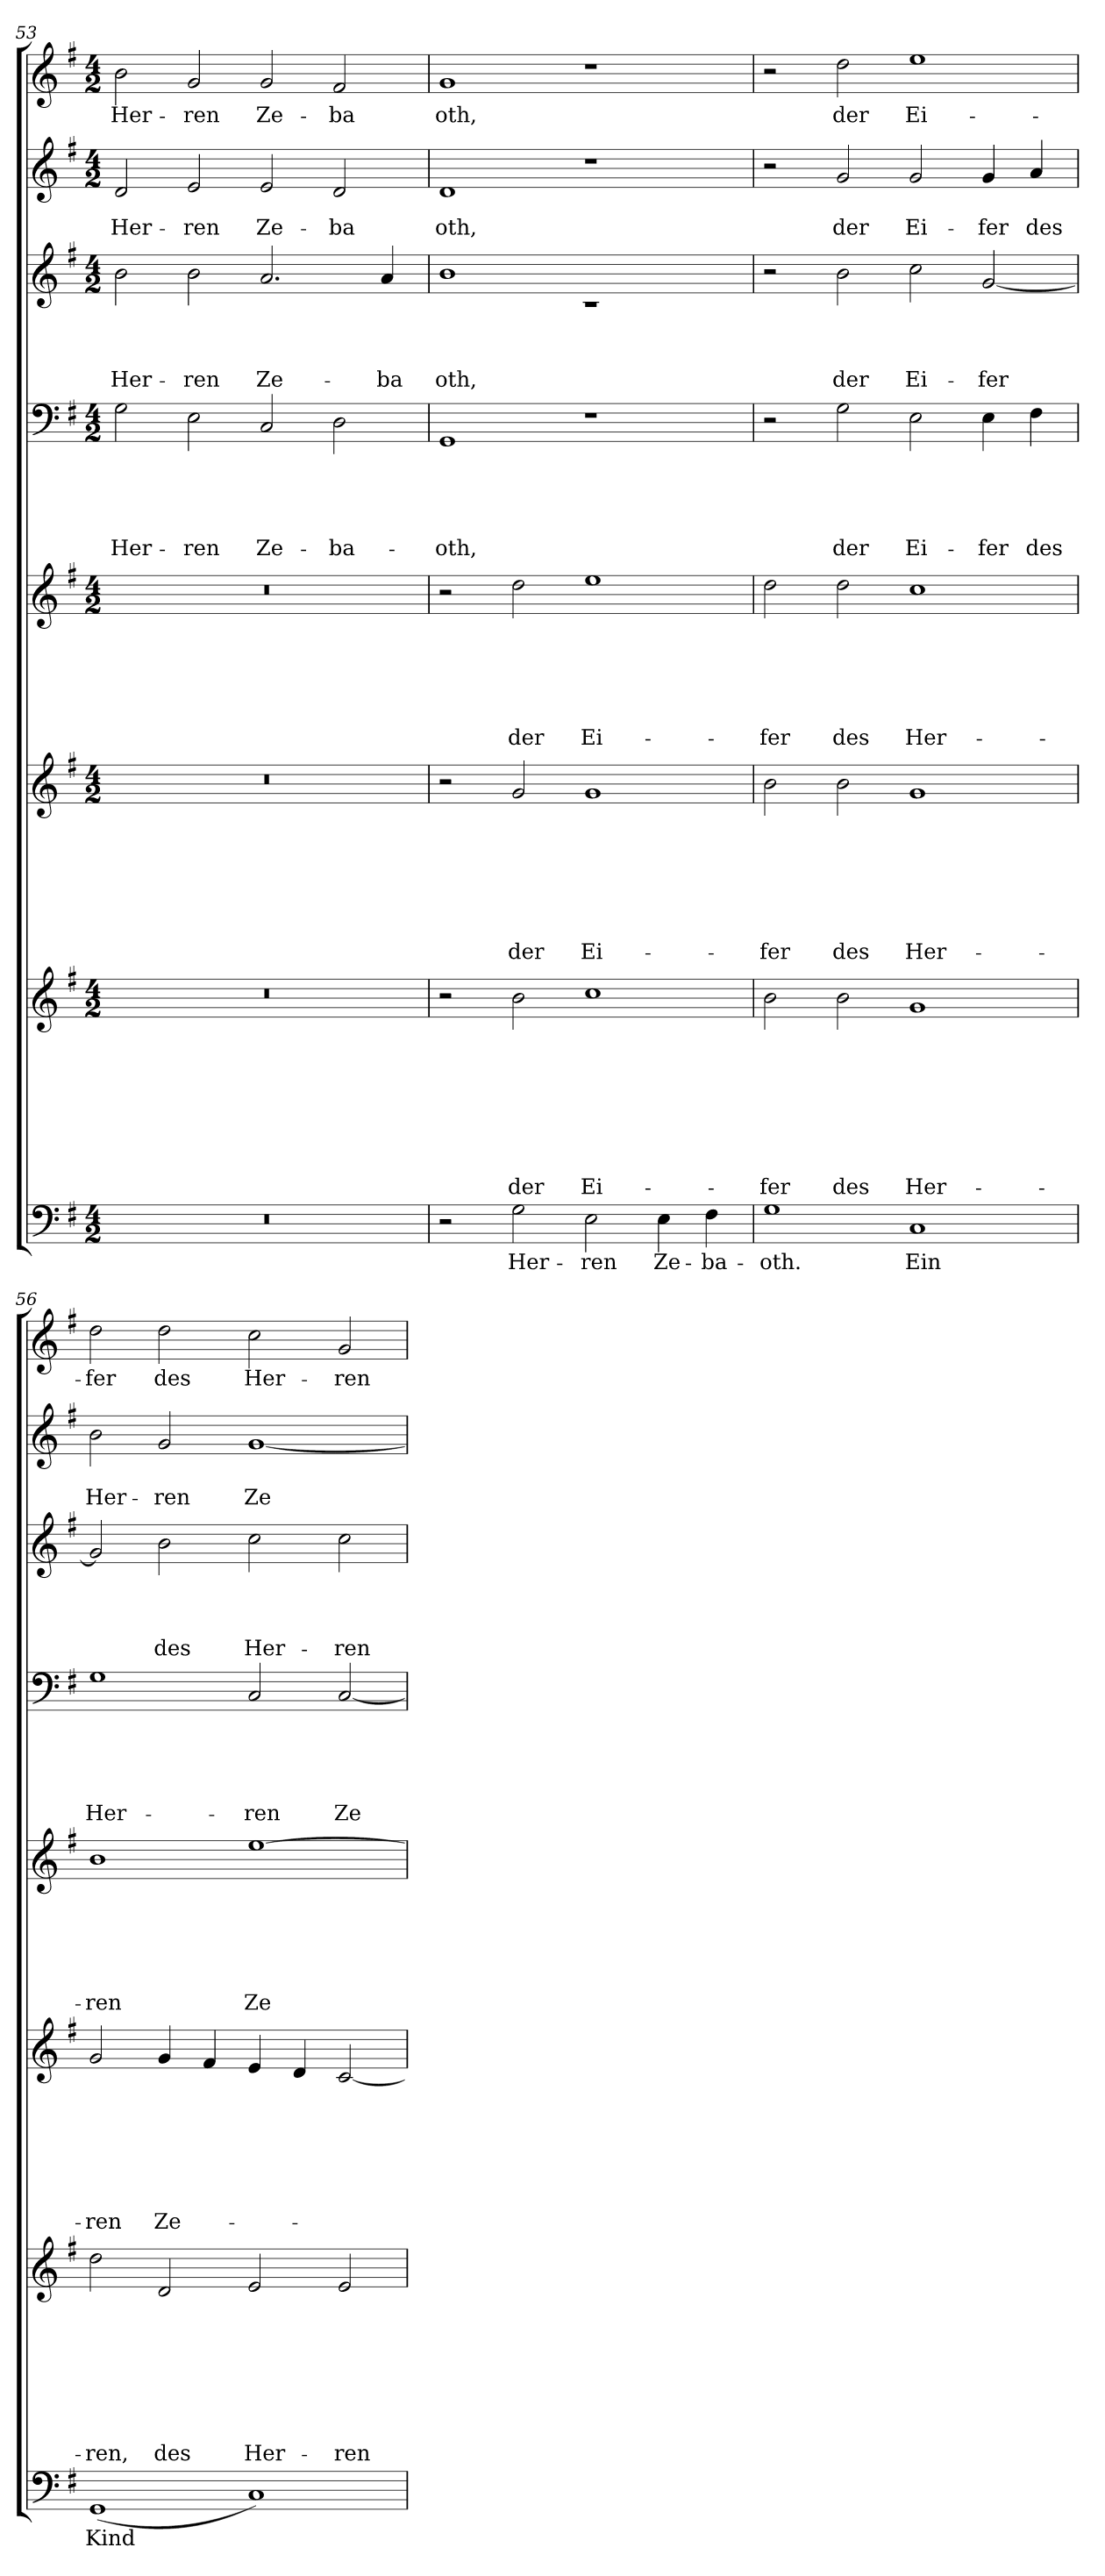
**kern	**text	**kern	**text	**text	**text	**text	**text	**text	**text	**text	**kern	**text	**text	**text	**text	**text	**text	**text	**kern	**text	**text	**text	**text	**text	**text	**kern	**text	**text	**text	**text	**text	**kern	**text	**text	**text	**text	**kern	**text	**text	**kern	**text
*part8	*part8	*part7	*part7	*part7	*part7	*part7	*part7	*part7	*part7	*part7	*part6	*part6	*part6	*part6	*part6	*part6	*part6	*part6	*part5	*part5	*part5	*part5	*part5	*part5	*part5	*part4	*part4	*part4	*part4	*part4	*part4	*part3	*part3	*part3	*part3	*part3	*part2	*part2	*part2	*part1	*part1
*staff8	*staff8	*staff7	*staff7	*staff7	*staff7	*staff7	*staff7	*staff7	*staff7	*staff7	*staff6	*staff6	*staff6	*staff6	*staff6	*staff6	*staff6	*staff6	*staff5	*staff5	*staff5	*staff5	*staff5	*staff5	*staff5	*staff4	*staff4	*staff4	*staff4	*staff4	*staff4	*staff3	*staff3	*staff3	*staff3	*staff3	*staff2	*staff2	*staff2	*staff1	*staff1
!!LO:PB:g=z
*clefF4	*	*clefG2	*	*	*	*	*	*	*	*	*clefG2	*	*	*	*	*	*	*	*clefG2	*	*	*	*	*	*	*clefF4	*	*	*	*	*	*clefG2	*	*	*	*	*clefG2	*	*	*clefG2	*
*	*	*ITrd7c12	*	*	*	*	*	*	*	*	*	*	*	*	*	*	*	*	*	*	*	*	*	*	*	*	*	*	*	*	*	*ITrd7c12	*	*	*	*	*	*	*	*	*
*k[f#]	*	*k[f#]	*	*	*	*	*	*	*	*	*k[f#]	*	*	*	*	*	*	*	*k[f#]	*	*	*	*	*	*	*k[f#]	*	*	*	*	*	*k[f#]	*	*	*	*	*k[f#]	*	*	*k[f#]	*
*G:	*	*G:	*	*	*	*	*	*	*	*	*G:	*	*	*	*	*	*	*	*G:	*	*	*	*	*	*	*G:	*	*	*	*	*	*G:	*	*	*	*	*G:	*	*	*G:	*
*M4/2	*	*M4/2	*	*	*	*	*	*	*	*	*M4/2	*	*	*	*	*	*	*	*M4/2	*	*	*	*	*	*	*M4/2	*	*	*	*	*	*M4/2	*	*	*	*	*M4/2	*	*	*M4/2	*
=53	=53	=53	=53	=53	=53	=53	=53	=53	=53	=53	=53	=53	=53	=53	=53	=53	=53	=53	=53	=53	=53	=53	=53	=53	=53	=53	=53	=53	=53	=53	=53	=53	=53	=53	=53	=53	=53	=53	=53	=53	=53
!LO:N:vis=1	!	!LO:N:vis=1	!	!	!	!	!	!	!	!	!LO:N:vis=1	!	!	!	!	!	!	!	!LO:N:vis=1	!	!	!	!	!	!	!	!	!	!	!	!LO:LY:b	!	!	!	!	!LO:LY:b	!	!	!LO:LY:b	!	!LO:LY:b
0r	.	0r	.	.	.	.	.	.	.	.	0r	.	.	.	.	.	.	.	0r	.	.	.	.	.	.	2G\	.	.	.	.	Her-	2B\	.	.	.	Her-	2d/	.	Her-	2b\	Her-
!	!	!	!	!	!	!	!	!	!	!	!	!	!	!	!	!	!	!	!	!	!	!	!	!	!	!	!	!	!	!	!LO:LY:b	!	!	!	!	!LO:LY:b	!	!	!LO:LY:b	!	!LO:LY:b
.	.	.	.	.	.	.	.	.	.	.	.	.	.	.	.	.	.	.	.	.	.	.	.	.	.	2E\	.	.	.	.	-ren	2B\	.	.	.	-ren	2e/	.	-ren	2g/	-ren
!	!	!	!	!	!	!	!	!	!	!	!	!	!	!	!	!	!	!	!	!	!	!	!	!	!	!	!	!	!	!	!LO:LY:b	!	!	!	!	!LO:LY:b	!	!	!LO:LY:b	!	!LO:LY:b
.	.	.	.	.	.	.	.	.	.	.	.	.	.	.	.	.	.	.	.	.	.	.	.	.	.	2C/	.	.	.	.	Ze-	2.A/	.	.	.	Ze-	2e/	.	Ze-	2g/	Ze-
!	!	!	!	!	!	!	!	!	!	!	!	!	!	!	!	!	!	!	!	!	!	!	!	!	!	!	!	!	!	!	!LO:LY:b	!	!	!	!	!	!	!	!LO:LY:b	!	!LO:LY:b
.	.	.	.	.	.	.	.	.	.	.	.	.	.	.	.	.	.	.	.	.	.	.	.	.	.	2D\	.	.	.	.	-ba-	.	.	.	.	.	2d/	.	-ba	2f#/	-ba
!	!	!	!	!	!	!	!	!	!	!	!	!	!	!	!	!	!	!	!	!	!	!	!	!	!	!	!	!	!	!	!	!	!	!	!	!LO:LY:b	!	!	!	!	!
.	.	.	.	.	.	.	.	.	.	.	.	.	.	.	.	.	.	.	.	.	.	.	.	.	.	.	.	.	.	.	.	4A/	.	.	.	-ba	.	.	.	.	.
=54	=54	=54	=54	=54	=54	=54	=54	=54	=54	=54	=54	=54	=54	=54	=54	=54	=54	=54	=54	=54	=54	=54	=54	=54	=54	=54	=54	=54	=54	=54	=54	=54	=54	=54	=54	=54	=54	=54	=54	=54	=54
!	!	!	!	!	!	!	!	!	!	!	!	!	!	!	!	!	!	!	!	!	!	!	!	!	!	!	!	!	!	!	!LO:LY:b	!	!	!	!	!LO:LY:b	!	!	!LO:LY:b	!	!LO:LY:b
2r	.	2r	.	.	.	.	.	.	.	.	2r	.	.	.	.	.	.	.	2r	.	.	.	.	.	.	1GG	.	.	.	.	-oth,	1B	.	.	.	oth,	1d	.	oth,	1g	oth,
!	!LO:LY:b	!	!	!	!	!	!	!	!	!LO:LY:b	!	!	!	!	!	!	!	!LO:LY:b	!	!	!	!	!	!	!LO:LY:b	!	!	!	!	!	!	!	!	!	!	!	!	!	!	!	!
2G\	Her-	2B\	.	.	.	.	.	.	.	der	2g/	.	.	.	.	.	.	der	2dd\	.	.	.	.	.	der	.	.	.	.	.	.	.	.	.	.	.	.	.	.	.	.
!	!LO:LY:b	!	!	!	!	!	!	!	!	!LO:LY:b	!	!	!	!	!	!	!	!LO:LY:b	!	!	!	!	!	!	!LO:LY:b	!	!	!	!	!	!	!	!	!	!	!	!	!	!	!	!
2E\	-ren	1c	.	.	.	.	.	.	.	Ei-	1g	.	.	.	.	.	.	Ei-	1ee	.	.	.	.	.	Ei-	1rF	.	.	.	.	.	1rc	.	.	.	.	1rdd	.	.	1rdd	.
!	!LO:LY:b	!	!	!	!	!	!	!	!	!	!	!	!	!	!	!	!	!	!	!	!	!	!	!	!	!	!	!	!	!	!	!	!	!	!	!	!	!	!	!	!
4E\	Ze-	.	.	.	.	.	.	.	.	.	.	.	.	.	.	.	.	.	.	.	.	.	.	.	.	.	.	.	.	.	.	.	.	.	.	.	.	.	.	.	.
!	!LO:LY:b	!	!	!	!	!	!	!	!	!	!	!	!	!	!	!	!	!	!	!	!	!	!	!	!	!	!	!	!	!	!	!	!	!	!	!	!	!	!	!	!
4F#\	-ba-	.	.	.	.	.	.	.	.	.	.	.	.	.	.	.	.	.	.	.	.	.	.	.	.	.	.	.	.	.	.	.	.	.	.	.	.	.	.	.	.
=55	=55	=55	=55	=55	=55	=55	=55	=55	=55	=55	=55	=55	=55	=55	=55	=55	=55	=55	=55	=55	=55	=55	=55	=55	=55	=55	=55	=55	=55	=55	=55	=55	=55	=55	=55	=55	=55	=55	=55	=55	=55
!	!LO:LY:b	!	!	!	!	!	!	!	!	!LO:LY:b	!	!	!	!	!	!	!	!LO:LY:b	!	!	!	!	!	!	!LO:LY:b	!	!	!	!	!	!	!	!	!	!	!	!	!	!	!	!
1G	-oth.	2B\	.	.	.	.	.	.	.	-fer	2b\	.	.	.	.	.	.	-fer	2dd\	.	.	.	.	.	-fer	2r	.	.	.	.	.	2r	.	.	.	.	2r	.	.	2r	.
!	!	!	!	!	!	!	!	!	!	!LO:LY:b	!	!	!	!	!	!	!	!LO:LY:b	!	!	!	!	!	!	!LO:LY:b	!	!	!	!	!	!LO:LY:b	!	!	!	!	!LO:LY:b	!	!	!LO:LY:b	!	!LO:LY:b
.	.	2B\	.	.	.	.	.	.	.	des	2b\	.	.	.	.	.	.	des	2dd\	.	.	.	.	.	des	2G\	.	.	.	.	der	2B\	.	.	.	der	2g/	.	der	2dd\	der
!	!LO:LY:b	!	!	!	!	!	!	!	!	!LO:LY:b	!	!	!	!	!	!	!	!LO:LY:b	!	!	!	!	!	!	!LO:LY:b	!	!	!	!	!	!LO:LY:b	!	!	!	!	!LO:LY:b	!	!	!LO:LY:b	!	!LO:LY:b
1C	Ein	1G	.	.	.	.	.	.	.	Her-	1g	.	.	.	.	.	.	Her-	1cc	.	.	.	.	.	Her-	2E\	.	.	.	.	Ei-	2c\	.	.	.	Ei-	2g/	.	Ei-	1ee	Ei-
!	!	!	!	!	!	!	!	!	!	!	!	!	!	!	!	!	!	!	!	!	!	!	!	!	!	!	!	!	!	!	!LO:LY:b	!	!	!	!	!LO:LY:b	!	!	!LO:LY:b	!	!
.	.	.	.	.	.	.	.	.	.	.	.	.	.	.	.	.	.	.	.	.	.	.	.	.	.	4E\	.	.	.	.	-fer	[<2G/	.	.	.	-fer	4g/	.	-fer	.	.
!	!	!	!	!	!	!	!	!	!	!	!	!	!	!	!	!	!	!	!	!	!	!	!	!	!	!	!	!	!	!	!LO:LY:b	!	!	!	!	!	!	!	!LO:LY:b	!	!
.	.	.	.	.	.	.	.	.	.	.	.	.	.	.	.	.	.	.	.	.	.	.	.	.	.	4F#\	.	.	.	.	des	.	.	.	.	.	4a/	.	des	.	.
=56	=56	=56	=56	=56	=56	=56	=56	=56	=56	=56	=56	=56	=56	=56	=56	=56	=56	=56	=56	=56	=56	=56	=56	=56	=56	=56	=56	=56	=56	=56	=56	=56	=56	=56	=56	=56	=56	=56	=56	=56	=56
!	!LO:LY:b	!	!	!	!	!	!	!	!	!LO:LY:b	!	!	!	!	!	!	!	!LO:LY:b	!	!	!	!	!	!	!LO:LY:b	!	!	!	!	!	!LO:LY:b	!	!	!	!	!	!	!	!LO:LY:b	!	!LO:LY:b
(<1GG	Kind	2d\	.	.	.	.	.	.	.	-ren,	2g/	.	.	.	.	.	.	-ren	1b	.	.	.	.	.	-ren	1G	.	.	.	.	Her-	2G/]	.	.	.	.	2b\	.	Her-	2dd\	-fer
!	!	!	!	!	!	!	!	!	!	!LO:LY:b	!	!	!	!	!	!	!	!LO:LY:b	!	!	!	!	!	!	!	!	!	!	!	!	!	!	!	!	!	!LO:LY:b	!	!	!LO:LY:b	!	!LO:LY:b
.	.	2D/	.	.	.	.	.	.	.	des	4g/	.	.	.	.	.	.	Ze-	.	.	.	.	.	.	.	.	.	.	.	.	.	2B\	.	.	.	des	2g/	.	-ren	2dd\	des
.	.	.	.	.	.	.	.	.	.	.	4f#/	.	.	.	.	.	.	.	.	.	.	.	.	.	.	.	.	.	.	.	.	.	.	.	.	.	.	.	.	.	.
!	!	!	!	!	!	!	!	!	!	!LO:LY:b	!	!	!	!	!	!	!	!	!	!	!	!	!	!	!LO:LY:b	!	!	!	!	!	!LO:LY:b	!	!	!	!	!LO:LY:b	!	!	!LO:LY:b	!	!LO:LY:b
1C)	.	2E/	.	.	.	.	.	.	.	Her-	4e/	.	.	.	.	.	.	.	[<1ee	.	.	.	.	.	Ze-	2C/	.	.	.	.	-ren	2c\	.	.	.	Her-	[<1g	.	Ze-	2cc\	Her-
.	.	.	.	.	.	.	.	.	.	.	4d/	.	.	.	.	.	.	.	.	.	.	.	.	.	.	.	.	.	.	.	.	.	.	.	.	.	.	.	.	.	.
!	!	!	!	!	!	!	!	!	!	!LO:LY:b	!	!	!	!	!	!	!	!	!	!	!	!	!	!	!	!	!	!	!	!	!LO:LY:b	!	!	!	!	!LO:LY:b	!	!	!	!	!LO:LY:b
.	.	2E/	.	.	.	.	.	.	.	-ren	[<2c/	.	.	.	.	.	.	.	.	.	.	.	.	.	.	[<2C/	.	.	.	.	Ze-	2c\	.	.	.	-ren	.	.	.	2g/	-ren
=	=	=	=	=	=	=	=	=	=	=	=	=	=	=	=	=	=	=	=	=	=	=	=	=	=	=	=	=	=	=	=	=	=	=	=	=	=	=	=	=	=
*-	*-	*-	*-	*-	*-	*-	*-	*-	*-	*-	*-	*-	*-	*-	*-	*-	*-	*-	*-	*-	*-	*-	*-	*-	*-	*-	*-	*-	*-	*-	*-	*-	*-	*-	*-	*-	*-	*-	*-	*-	*-
